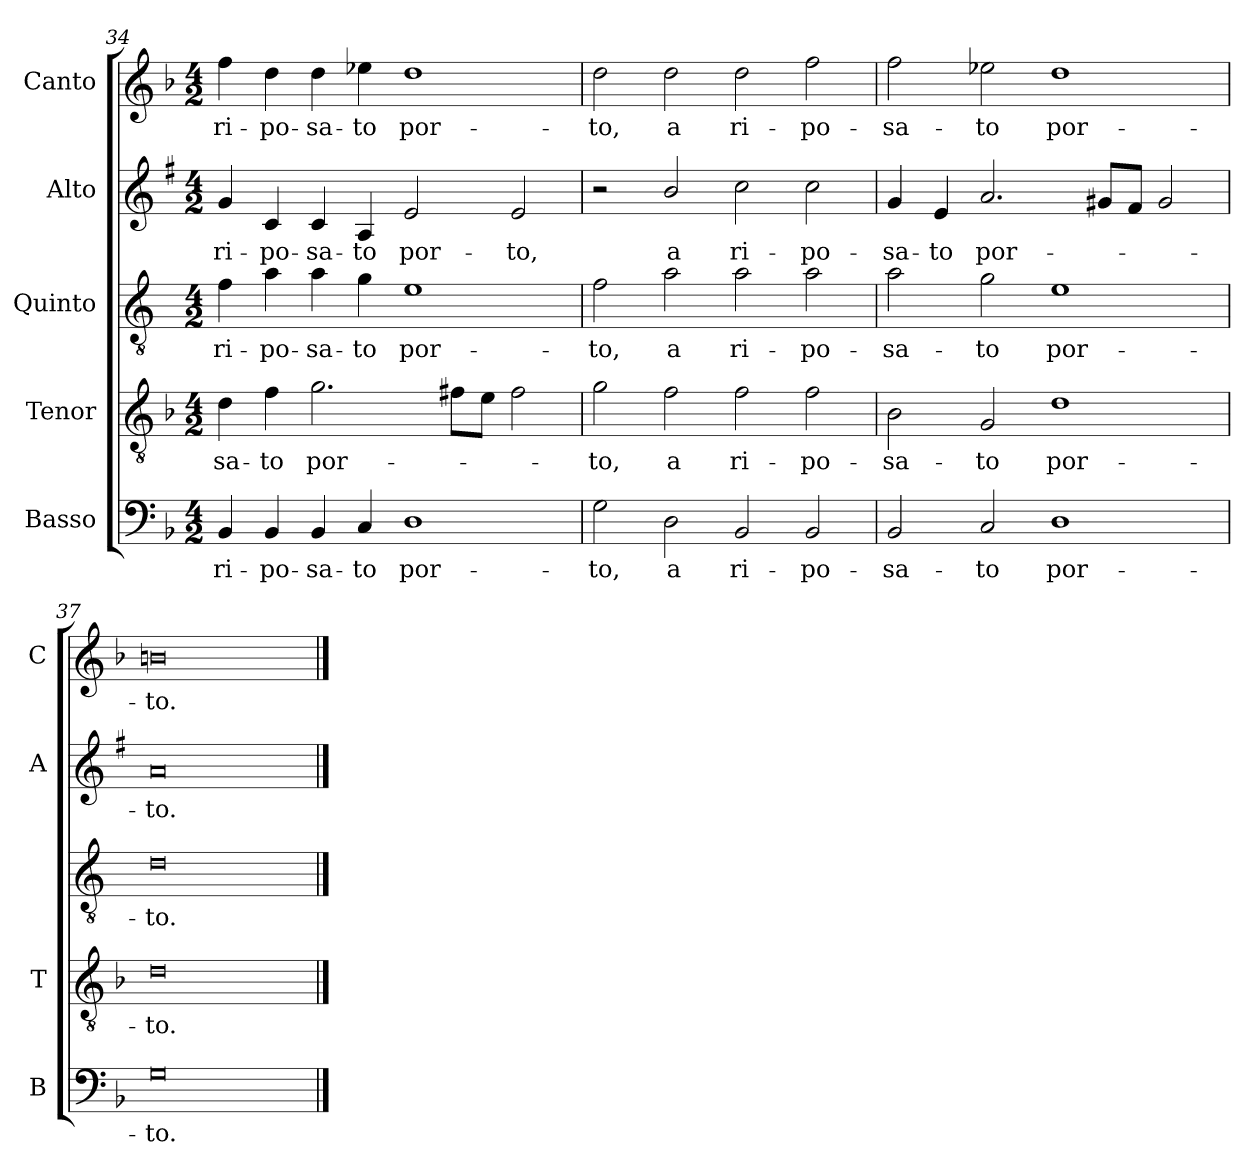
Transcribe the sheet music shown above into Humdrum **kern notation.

**kern	**text	**kern	**text	**kern	**text	**kern	**text	**kern	**text
*part5	*part5	*part4	*part4	*part3	*part3	*part2	*part2	*part1	*part1
*staff5	*staff5	*staff4	*staff4	*staff3	*staff3	*staff2	*staff2	*staff1	*staff1
*I"Basso	*	*I"Tenor	*	*I"Quinto	*	*I"Alto	*	*I"Canto	*
*I'B	*	*I'T	*	*	*	*I'A	*	*I'C	*
!!LO:LB:g=z
*clefF4	*	*clefGv2	*	*clefGv2	*	*clefG2	*	*clefG2	*
*	*	*	*	*ITrd4c7	*	*ITrd1c2	*	*	*
*k[b-]	*	*k[b-]	*	*k[b-]	*	*k[b-]	*	*k[b-]	*
*F:	*	*F:	*	*F:	*	*F:	*	*F:	*
*M4/2	*	*M4/2	*	*M4/2	*	*M4/2	*	*M4/2	*
=34	=34	=34	=34	=34	=34	=34	=34	=34	=34
!	!LO:LY:b	!	!LO:LY:b	!	!LO:LY:b	!	!LO:LY:b	!	!LO:LY:b
4BB-/	ri-	4d\	-sa-	4B-\	ri-	4f/	ri-	4ff\	ri-
!	!LO:LY:b	!	!LO:LY:b	!	!LO:LY:b	!	!LO:LY:b	!	!LO:LY:b
4BB-/	-po-	4f\	-to	4d\	-po-	4B-/	-po-	4dd\	-po-
!	!LO:LY:b	!	!LO:LY:b	!	!LO:LY:b	!	!LO:LY:b	!	!LO:LY:b
4BB-/	-sa-	2.g\	por-	4d\	-sa-	4B-/	-sa-	4dd\	-sa-
!	!LO:LY:b	!	!	!	!LO:LY:b	!	!LO:LY:b	!	!LO:LY:b
4C/	-to	.	.	4c\	-to	4G/	-to	4ee-X\	-to
!	!LO:LY:b	!	!	!	!LO:LY:b	!	!LO:LY:b	!	!LO:LY:b
1D	por-	.	.	1A	por-	2d/	por-	1dd	por-
.	.	8f#X\L	.	.	.	.	.	.	.
.	.	8e\J	.	.	.	.	.	.	.
!	!	!	!	!	!	!	!LO:LY:b	!	!
.	.	2f#\	.	.	.	2d/	-to,	.	.
=35	=35	=35	=35	=35	=35	=35	=35	=35	=35
!	!LO:LY:b	!	!LO:LY:b	!	!LO:LY:b	!	!	!	!LO:LY:b
2G\	-to,	2g\	-to,	2B-\	-to,	2r	.	2dd\	-to,
!	!LO:LY:b	!	!LO:LY:b	!	!LO:LY:b	!	!LO:LY:b	!	!LO:LY:b
2D\	a	2f\	a	2d\	a	2a/	a	2dd\	a
!	!LO:LY:b	!	!LO:LY:b	!	!LO:LY:b	!	!LO:LY:b	!	!LO:LY:b
2BB-/	ri-	2f\	ri-	2d\	ri-	2b-\	ri-	2dd\	ri-
!	!LO:LY:b	!	!LO:LY:b	!	!LO:LY:b	!	!LO:LY:b	!	!LO:LY:b
2BB-/	-po-	2f\	-po-	2d\	-po-	2b-\	-po-	2ff\	-po-
=36	=36	=36	=36	=36	=36	=36	=36	=36	=36
!	!LO:LY:b	!	!LO:LY:b	!	!LO:LY:b	!	!LO:LY:b	!	!LO:LY:b
2BB-/	-sa-	2B-\	-sa-	2d\	-sa-	4f/	-sa-	2ff\	-sa-
!	!	!	!	!	!	!	!LO:LY:b	!	!
.	.	.	.	.	.	4d/	-to	.	.
!	!LO:LY:b	!	!LO:LY:b	!	!LO:LY:b	!	!LO:LY:b	!	!LO:LY:b
2C/	-to	2G/	-to	2c\	-to	2.g/	por-	2ee-X\	-to
!	!LO:LY:b	!	!LO:LY:b	!	!LO:LY:b	!	!	!	!LO:LY:b
1D	por-	1d	por-	1A	por-	.	.	1dd	por-
.	.	.	.	.	.	8f#X/L	.	.	.
.	.	.	.	.	.	8e/J	.	.	.
.	.	.	.	.	.	2f#/	.	.	.
=37	=37	=37	=37	=37	=37	=37	=37	=37	=37
!	!LO:LY:b	!	!LO:LY:b	!	!LO:LY:b	!	!LO:LY:b	!	!LO:LY:b
0G	-to.	0d	-to.	0G	-to.	0g	-to.	0bn	-to.
==	==	==	==	==	==	==	==	==	==
*-	*-	*-	*-	*-	*-	*-	*-	*-	*-
